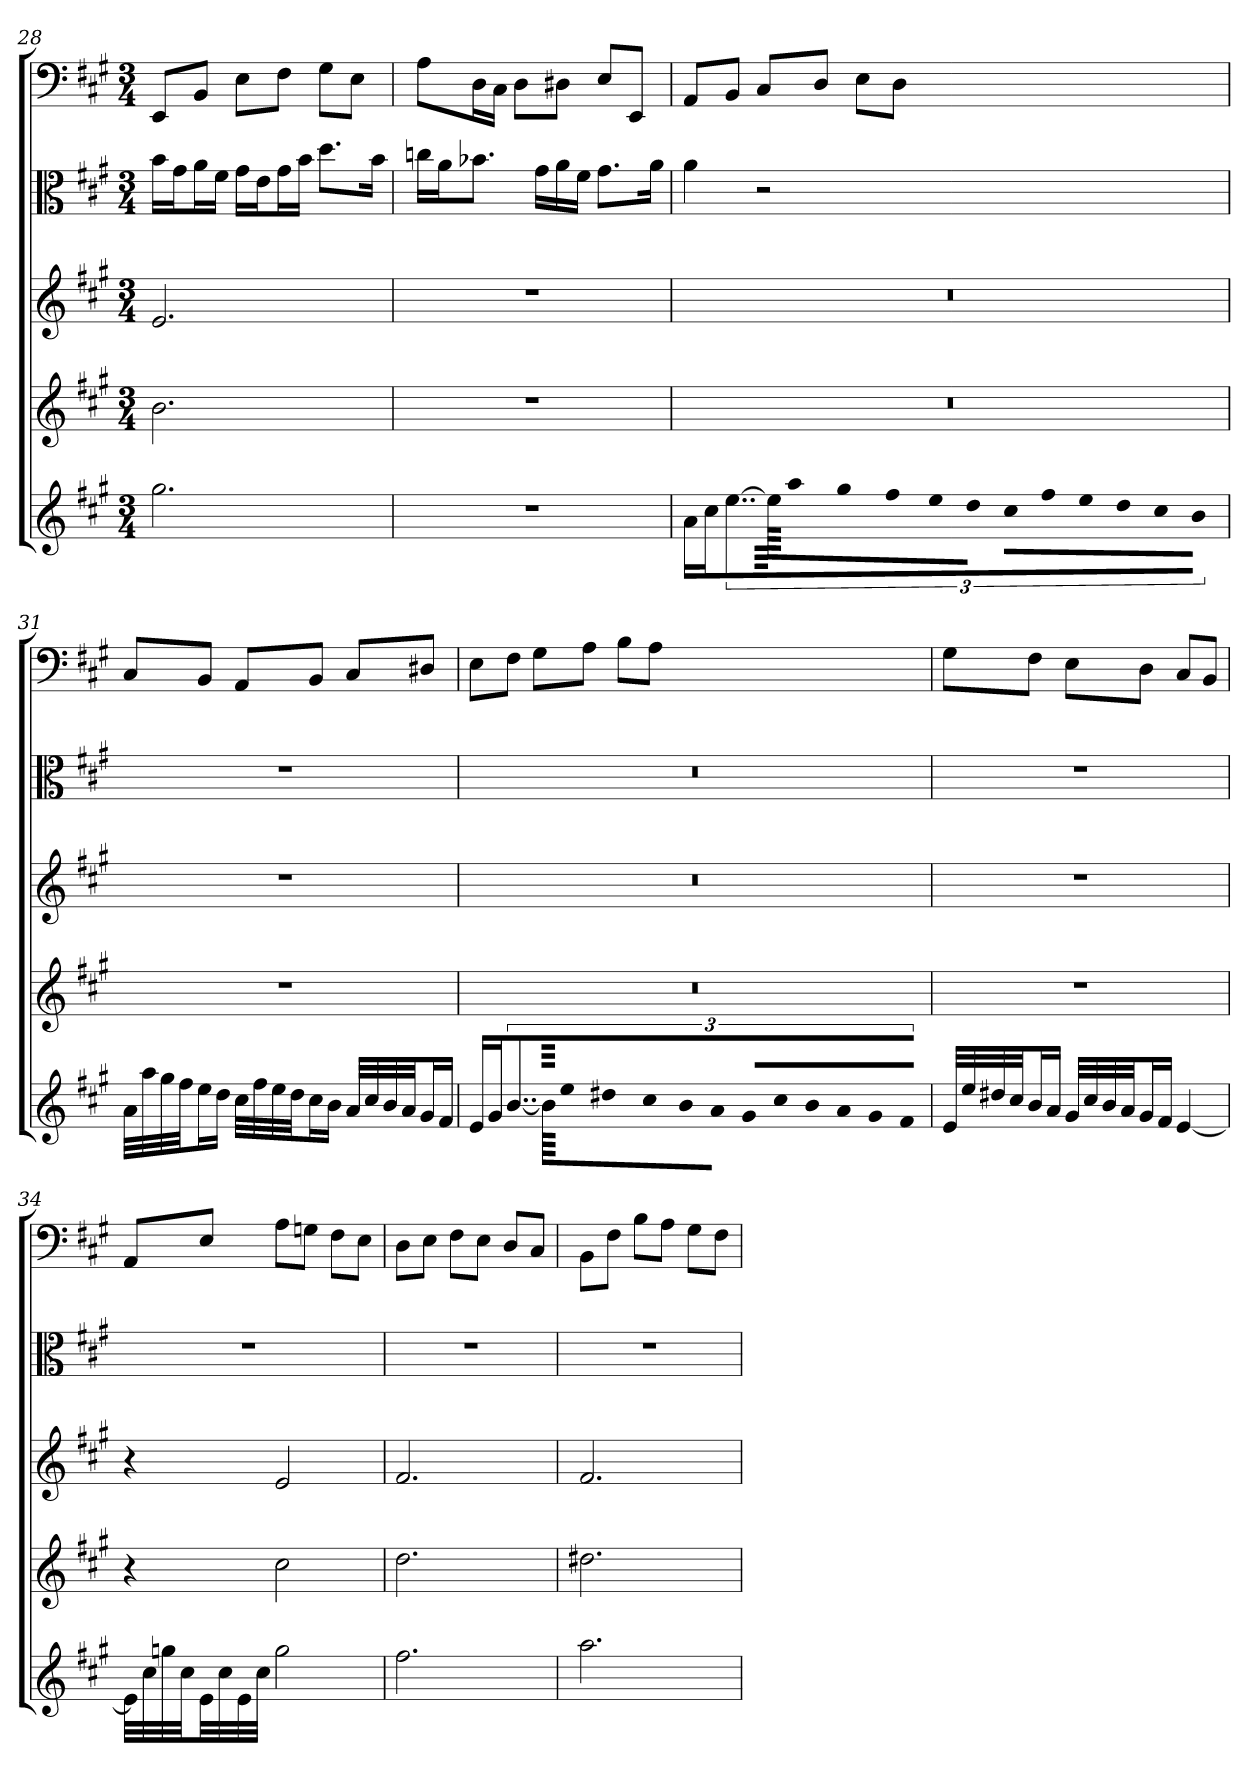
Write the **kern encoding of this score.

**kern	**kern	**kern	**kern	**kern
*part5	*part4	*part3	*part2	*part1
*staff5	*staff4	*staff3	*staff2	*staff1
*	*	*	*clefC3	*clefF4
*k[f#c#g#]	*k[f#c#g#]	*k[f#c#g#]	*k[f#c#g#]	*k[f#c#g#]
*A:	*A:	*A:	*A:	*A:
*M3/4	*M3/4	*M3/4	*M3/4	*M3/4
=28	=28	=28	=28	=28
2.gg#	2.b	2.e	16b\LL	8EE/L
.	.	.	16g#\J	.
.	.	.	16a\L	8BB/J
.	.	.	16f#\JJ	.
.	.	.	16g#\LL	8E\L
.	.	.	16e\J	.
.	.	.	16g#\L	8F#\J
.	.	.	16b\JJ	.
.	.	.	8.dd\L	8G#\L
.	.	.	.	8E\J
.	.	.	16b\Jk	.
=29	=29	=29	=29	=29
2.r	2.r	2.r	16ccn\LL	8A\L
.	.	.	16a\J	.
.	.	.	8.b-X\J	16D\L
.	.	.	.	16C#\JJ
.	.	.	.	8D\L
.	.	.	16g#\LL	.
.	.	.	16a\	8D#X\J
.	.	.	16f#\JJ	.
.	.	.	8.g#\L	8E/L
.	.	.	.	8EE/J
.	.	.	16a\Jk	.
=30	=30	=30	=30	=30
16aLL	2.r	2.r	4a	8AA/L
16cc#J	.	.	.	.
[12..eeJ	.	.	.	8BB/J
.	.	.	2r	8C#/L
96eeKLLL]	.	.	.	.
32aa	.	.	.	.
32gg#	.	.	.	.
32ff#JJ	.	.	.	.
16eeL	.	.	.	8D/J
16ddJJ	.	.	.	.
32cc#LLL	.	.	.	8E\L
32ff#	.	.	.	.
32ee	.	.	.	.
32ddJJ	.	.	.	.
16cc#L	.	.	.	8D\J
16bJJ	.	.	.	.
=31	=31	=31	=31	=31
32aLLL	2.r	2.r	2.r	8C#/L
32aa	.	.	.	.
32gg#	.	.	.	.
32ff#JJ	.	.	.	.
16eeL	.	.	.	8BB/J
16ddJJ	.	.	.	.
32cc#LLL	.	.	.	8AA/L
32ff#	.	.	.	.
32ee	.	.	.	.
32ddJJ	.	.	.	.
16cc#L	.	.	.	8BB/J
16bJJ	.	.	.	.
32aLLL	.	.	.	8C#/L
32cc#	.	.	.	.
32b	.	.	.	.
32aJJ	.	.	.	.
16g#L	.	.	.	8D#X/J
16f#JJ	.	.	.	.
=32	=32	=32	=32	=32
16eLL	2.r	2.r	2.r	8E\L
16g#J	.	.	.	.
[12..bJ	.	.	.	8F#\J
.	.	.	.	8G#\L
96bKLLL]	.	.	.	.
32ee	.	.	.	.
32dd#X	.	.	.	.
32cc#JJ	.	.	.	.
16bL	.	.	.	8A\J
16aJJ	.	.	.	.
32g#LLL	.	.	.	8B\L
32cc#	.	.	.	.
32b	.	.	.	.
32aJJ	.	.	.	.
16g#L	.	.	.	8A\J
16f#JJ	.	.	.	.
=33	=33	=33	=33	=33
32eLLL	2.r	2.r	2.r	8G#\L
32ee	.	.	.	.
32dd#X	.	.	.	.
32cc#JJ	.	.	.	.
16bL	.	.	.	8F#\J
16aJJ	.	.	.	.
32g#LLL	.	.	.	8E\L
32cc#	.	.	.	.
32b	.	.	.	.
32aJJ	.	.	.	.
16g#L	.	.	.	8D\J
16f#JJ	.	.	.	.
[4e	.	.	.	8C#/L
.	.	.	.	8BB/J
=34	=34	=34	=34	=34
32eLLL]	4r	4r	2.r	8AA/L
32cc#	.	.	.	.
32ggn	.	.	.	.
32cc#JJ	.	.	.	.
32eLL	.	.	.	8E/J
32cc#	.	.	.	.
32e	.	.	.	.
32cc#JJJ	.	.	.	.
2gg	2cc#	2e	.	8A\L
.	.	.	.	8Gn\J
.	.	.	.	8F#\L
.	.	.	.	8E\J
=35	=35	=35	=35	=35
2.ff#	2.dd	2.f#	2.r	8D\L
.	.	.	.	8E\J
.	.	.	.	8F#\L
.	.	.	.	8E\J
.	.	.	.	8D/L
.	.	.	.	8C#/J
=36	=36	=36	=36	=36
2.aa	2.dd#X	2.f#	2.r	8BB\L
.	.	.	.	8F#\J
.	.	.	.	8B\L
.	.	.	.	8A\J
.	.	.	.	8G#\L
.	.	.	.	8F#\J
=	=	=	=	=
*-	*-	*-	*-	*-
